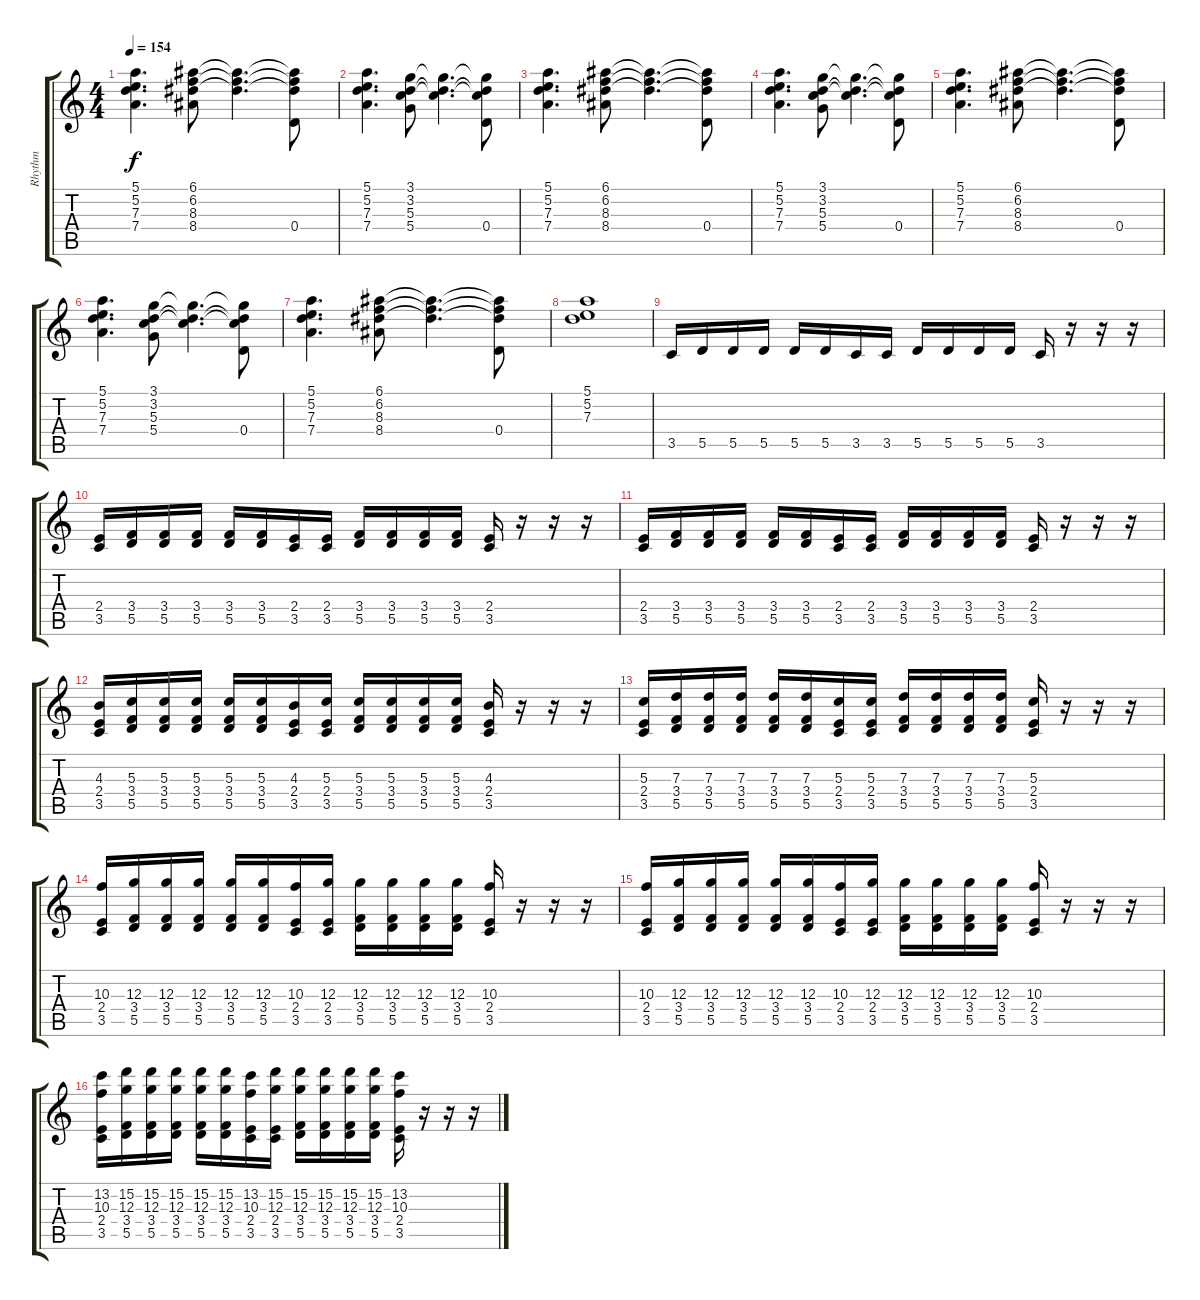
\track ("Rhythm" "Rhythm") {instrument electricguitarjazz}
\staff {score tabs}
\tuning (E4 B3 G3 D3 A2 E2) {hide}
\ts (4 4)
\tempo 154
\clef g2
\ks c
(5.1 5.2 7.3 7.4).4{d dy f} (6.1 6.2 8.3 8.4).8 (6.1{t} 6.2{t} 8.3{t}).4{d} (6.1{t} 6.2{t} 8.3{t} 0.4).8 |
(5.1 5.2 7.3 7.4).4{d} (3.1 3.2 5.3 5.4).8 (3.1{t} 3.2{t} 5.3{t}).4{d} (3.1{t} 3.2{t} 5.3{t} 0.4).8 |
(5.1 5.2 7.3 7.4).4{d} (6.1 6.2 8.3 8.4).8 (6.1{t} 6.2{t} 8.3{t}).4{d} (6.1{t} 6.2{t} 8.3{t} 0.4).8 |
(5.1 5.2 7.3 7.4).4{d} (3.1 3.2 5.3 5.4).8 (3.1{t} 3.2{t} 5.3{t}).4{d} (3.1{t} 3.2{t} 5.3{t} 0.4).8 |
(5.1 5.2 7.3 7.4).4{d} (6.1 6.2 8.3 8.4).8 (6.1{t} 6.2{t} 8.3{t}).4{d} (6.1{t} 6.2{t} 8.3{t} 0.4).8 |
(5.1 5.2 7.3 7.4).4{d} (3.1 3.2 5.3 5.4).8 (3.1{t} 3.2{t} 5.3{t}).4{d} (3.1{t} 3.2{t} 5.3{t} 0.4).8 |
(5.1 5.2 7.3 7.4).4{d} (6.1 6.2 8.3 8.4).8 (6.1{t} 6.2{t} 8.3{t}).4{d} (6.1{t} 6.2{t} 8.3{t} 0.4).8 |
(5.1 5.2 7.3).1 |
3.5.16{instrument distortionguitar} 5.5.16 5.5.16 5.5.16 5.5.16 5.5.16 3.5.16 3.5.16 5.5.16 5.5.16 5.5.16 5.5.16 3.5.16 r.16 r.16 r.16 |
(2.4 3.5).16{instrument distortionguitar} (3.4 5.5).16 (3.4 5.5).16 (3.4 5.5).16 (3.4 5.5).16 (3.4 5.5).16 (2.4 3.5).16 (2.4 3.5).16 (3.4 5.5).16 (3.4 5.5).16 (3.4 5.5).16 (3.4 5.5).16 (2.4 3.5).16 r.16 r.16 r.16 |
(2.4 3.5).16{instrument distortionguitar} (3.4 5.5).16 (3.4 5.5).16 (3.4 5.5).16 (3.4 5.5).16 (3.4 5.5).16 (2.4 3.5).16 (2.4 3.5).16 (3.4 5.5).16 (3.4 5.5).16 (3.4 5.5).16 (3.4 5.5).16 (2.4 3.5).16 r.16 r.16 r.16 |
(4.3 2.4 3.5).16{instrument distortionguitar} (5.3 3.4 5.5).16 (5.3 3.4 5.5).16 (5.3 3.4 5.5).16 (5.3 3.4 5.5).16 (5.3 3.4 5.5).16 (4.3 2.4 3.5).16 (5.3 2.4 3.5).16 (5.3 3.4 5.5).16 (5.3 3.4 5.5).16 (5.3 3.4 5.5).16 (5.3 3.4 5.5).16 (4.3 2.4 3.5).16 r.16 r.16 r.16 |
(5.3 2.4 3.5).16{instrument distortionguitar} (7.3 3.4 5.5).16 (7.3 3.4 5.5).16 (7.3 3.4 5.5).16 (7.3 3.4 5.5).16 (7.3 3.4 5.5).16 (5.3 2.4 3.5).16 (5.3 2.4 3.5).16 (7.3 3.4 5.5).16 (7.3 3.4 5.5).16 (7.3 3.4 5.5).16 (7.3 3.4 5.5).16 (5.3 2.4 3.5).16 r.16 r.16 r.16 |
(10.3 2.4 3.5).16{instrument distortionguitar} (12.3 3.4 5.5).16 (12.3 3.4 5.5).16 (12.3 3.4 5.5).16 (12.3 3.4 5.5).16 (12.3 3.4 5.5).16 (10.3 2.4 3.5).16 (12.3 2.4 3.5).16 (12.3 3.4 5.5).16 (12.3 3.4 5.5).16 (12.3 3.4 5.5).16 (12.3 3.4 5.5).16 (10.3 2.4 3.5).16 r.16 r.16 r.16 |
(10.3 2.4 3.5).16{instrument distortionguitar} (12.3 3.4 5.5).16 (12.3 3.4 5.5).16 (12.3 3.4 5.5).16 (12.3 3.4 5.5).16 (12.3 3.4 5.5).16 (10.3 2.4 3.5).16 (12.3 2.4 3.5).16 (12.3 3.4 5.5).16 (12.3 3.4 5.5).16 (12.3 3.4 5.5).16 (12.3 3.4 5.5).16 (10.3 2.4 3.5).16 r.16 r.16 r.16 |
(13.2 10.3 2.4 3.5).16{instrument distortionguitar} (15.2 12.3 3.4 5.5).16 (15.2 12.3 3.4 5.5).16 (15.2 12.3 3.4 5.5).16 (15.2 12.3 3.4 5.5).16 (15.2 12.3 3.4 5.5).16 (13.2 10.3 2.4 3.5).16 (15.2 12.3 2.4 3.5).16 (15.2 12.3 3.4 5.5).16 (15.2 12.3 3.4 5.5).16 (15.2 12.3 3.4 5.5).16 (15.2 12.3 3.4 5.5).16 (13.2 10.3 2.4 3.5).16 r.16 r.16 r.16
